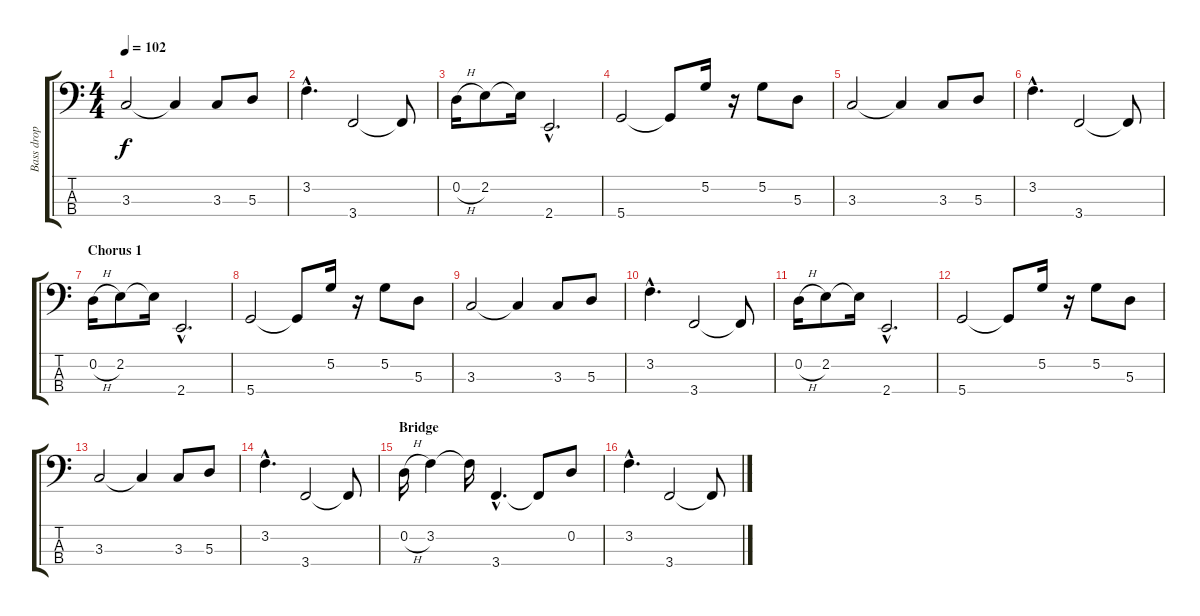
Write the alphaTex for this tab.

\track ("Bass drop D" "Bass drop ") {instrument electricbassfinger}
\staff {score tabs}
\tuning (G2 D2 A1 D1) {hide}
\ts (4 4)
\tempo 102
\clef f4
\ks c
3.3.2{dy f} 3.3{t}.4 3.3.8 5.3.8 |
3.2{hac}.4{d} 3.4.2 3.4{t}.8 |
0.2{h}.16 2.2.8 2.2{t}.16 2.4{hac}.2{d} |
5.4.2 5.4{t}.8 5.2.16 r.16 5.2.8 5.3.8 |
3.3.2 3.3{t}.4 3.3.8 5.3.8 |
3.2{hac}.4{d} 3.4.2 3.4{t}.8 |
\section ("" "Chorus 1")
0.2{h}.16 2.2.8 2.2{t}.16 2.4{hac}.2{d} |
5.4.2 5.4{t}.8 5.2.16 r.16 5.2.8 5.3.8 |
3.3.2 3.3{t}.4 3.3.8 5.3.8 |
3.2{hac}.4{d} 3.4.2 3.4{t}.8 |
0.2{h}.16 2.2.8 2.2{t}.16 2.4{hac}.2{d} |
5.4.2 5.4{t}.8 5.2.16 r.16 5.2.8 5.3.8 |
3.3.2 3.3{t}.4 3.3.8 5.3.8 |
3.2{hac}.4{d} 3.4.2 3.4{t}.8 |
\section ("" "Bridge")
0.2{h}.16 3.2.4 3.2{t}.16 3.4{hac}.4{d} 3.4{t}.8 0.2.8 |
3.2{hac}.4{d} 3.4.2 3.4{t}.8
